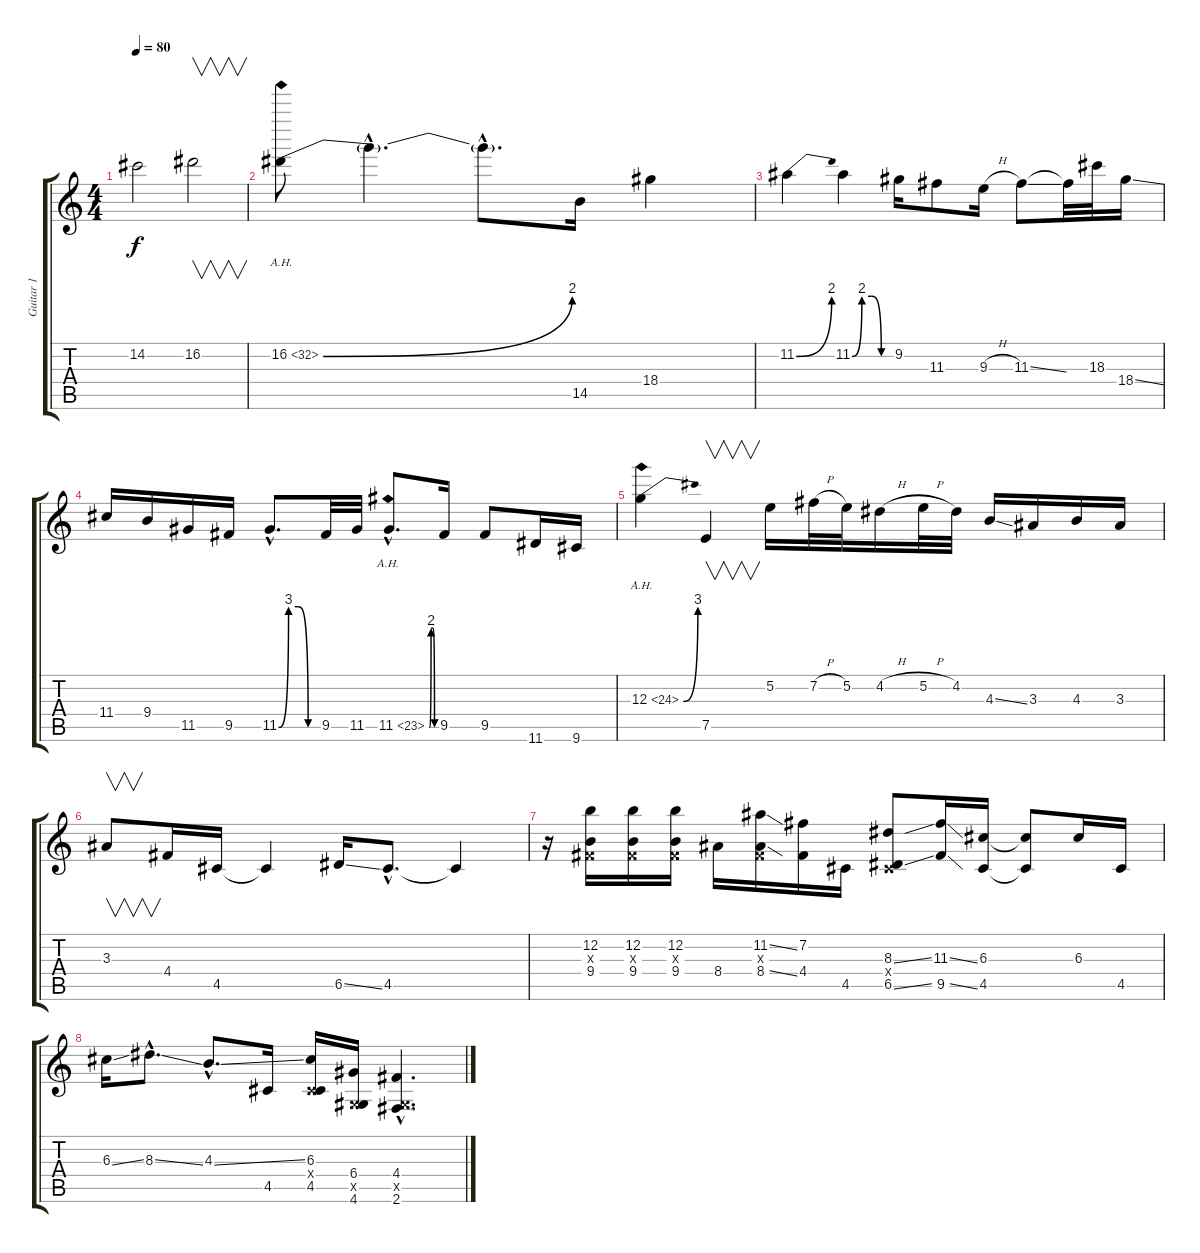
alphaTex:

\track ("Guitar 1" "Guitar 1") {instrument distortionguitar}
\staff {score tabs}
\tuning (E4 B3 G3 D3 A2 E2) {hide}
\ts (4 4)
\tempo 80
\clef g2
\ks c
14.2.2{dy f} 16.2.2{v} |
16.2{be (bend 0 0 60 8) ah 16}.8 16.2{hac t}.4{d} 16.2{hac t}.8{d} 14.5.16 18.4.4 |
11.2{be (bend 0 0 60 8)}.4 11.2{be (custom 0 0 15 8 30 8 45 0 60 0)}.4 9.2.16 11.3.8 9.3{h}.16 11.3{ss}.8 11.3{t}.32 18.3.32 18.4{ss}.16 |
11.4.16 9.4.16 11.5.16 9.5.16 11.5{be (custom 0 0 15 12 30 12 45 0 60 0) hac}.8{d} 9.5.32 11.5.32 11.5{be (custom 0 0 15 8 30 8 45 0 60 0) ah 12 hac}.8{d} 9.5.16 9.5.8 11.6.16 9.6.16 |
12.3{be (bend 0 0 60 12) ah 12}.4 7.5.4{v} 5.2.16 7.2{h}.32 5.2.32 4.2{h}.16 5.2{h}.32 4.2.32 4.3{ss}.16 3.3.16 4.3.16 3.3.16 |
3.3.8{v} 4.4.16 4.5.16 4.5{t}.4 6.5{ss}.16 4.5{hac}.8{d} 4.5{t}.4 |
r.16 (12.2 -1.3{x} 9.4).16 (12.2 -1.3{x} 9.4).16 (12.2 -1.3{x} 9.4).16 8.4.16 (11.2{ss} -1.3{x} 8.4{ss}).16 (7.2 4.4).16 4.5.16 (8.3{ss} -1.4{x} 6.5{ss}).8 (11.3{ss} 9.5{ss}).16 (6.3 4.5).16 (6.3{t} 4.5{t}).8 6.3.16 4.5.16 |
6.3{ss}.16 8.3{ss hac}.8{d} 4.3{ss hac}.8{d} 4.5.16 (6.3 -1.4{x} 4.5).16 (6.4 -1.5{x} 4.6).16 (4.4{hac} -1.5{hac x} 2.6{hac}).4{d}
